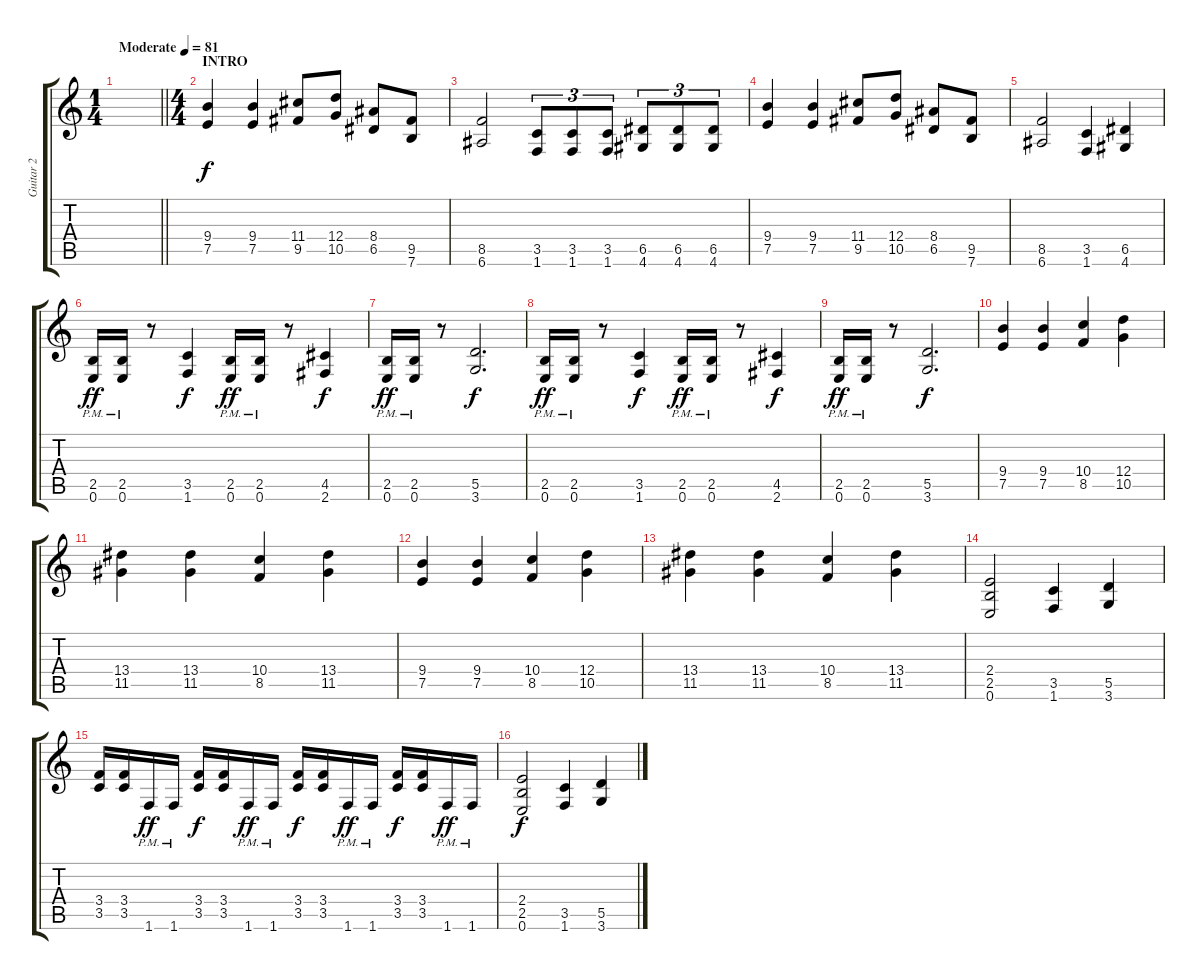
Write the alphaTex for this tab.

\track ("Guitar 2" "Guitar 2") {instrument overdrivenguitar}
\staff {score tabs}
\tuning (E4 B3 G3 D3 A2 E2) {hide}
\ts (1 4)
\tempo (81 "Moderate")
\clef g2
\barLineRight lightlight
\ks c
|
\ts (4 4)
\section ("" "INTRO")
(9.4 7.5).4 (9.4 7.5).4 (11.4 9.5).8 (12.4 10.5).8 (8.4 6.5).8 (9.5 7.6).8 |
(8.5 6.6).2 (3.5 1.6).8{tu (3 2)} (3.5 1.6).8{tu (3 2)} (3.5 1.6).8{tu (3 2)} (6.5 4.6).8{tu (3 2)} (6.5 4.6).8{tu (3 2)} (6.5 4.6).8{tu (3 2)} |
(9.4 7.5).4 (9.4 7.5).4 (11.4 9.5).8 (12.4 10.5).8 (8.4 6.5).8 (9.5 7.6).8 |
(8.5 6.6).2 (3.5 1.6).4 (6.5 4.6).4 |
(2.5{pm} 0.6{pm}).16{dy ff} (2.5{pm} 0.6{pm}).16 r.8 (3.5 1.6).4{dy f} (2.5{pm} 0.6{pm}).16{dy ff} (2.5{pm} 0.6{pm}).16 r.8 (4.5 2.6).4{dy f} |
(2.5{pm} 0.6{pm}).16{dy ff} (2.5{pm} 0.6{pm}).16 r.8 (5.5 3.6).2{d dy f} |
(2.5{pm} 0.6{pm}).16{dy ff} (2.5{pm} 0.6{pm}).16 r.8 (3.5 1.6).4{dy f} (2.5{pm} 0.6{pm}).16{dy ff} (2.5{pm} 0.6{pm}).16 r.8 (4.5 2.6).4{dy f} |
(2.5{pm} 0.6{pm}).16{dy ff} (2.5{pm} 0.6{pm}).16 r.8 (5.5 3.6).2{d dy f} |
(9.4 7.5).4 (9.4 7.5).4 (10.4 8.5).4 (12.4 10.5).4 |
(13.4 11.5).4 (13.4 11.5).4 (10.4 8.5).4 (13.4 11.5).4 |
(9.4 7.5).4 (9.4 7.5).4 (10.4 8.5).4 (12.4 10.5).4 |
(13.4 11.5).4 (13.4 11.5).4 (10.4 8.5).4 (13.4 11.5).4 |
(2.4 2.5 0.6).2 (3.5 1.6).4 (5.5 3.6).4 |
(3.4 3.5).16 (3.4 3.5).16 1.6{pm}.16{dy ff} 1.6{pm}.16 (3.4 3.5).16{dy f} (3.4 3.5).16 1.6{pm}.16{dy ff} 1.6{pm}.16 (3.4 3.5).16{dy f} (3.4 3.5).16 1.6{pm}.16{dy ff} 1.6{pm}.16 (3.4 3.5).16{dy f} (3.4 3.5).16 1.6{pm}.16{dy ff} 1.6{pm}.16 |
(2.4 2.5 0.6).2{dy f} (3.5 1.6).4 (5.5 3.6).4
